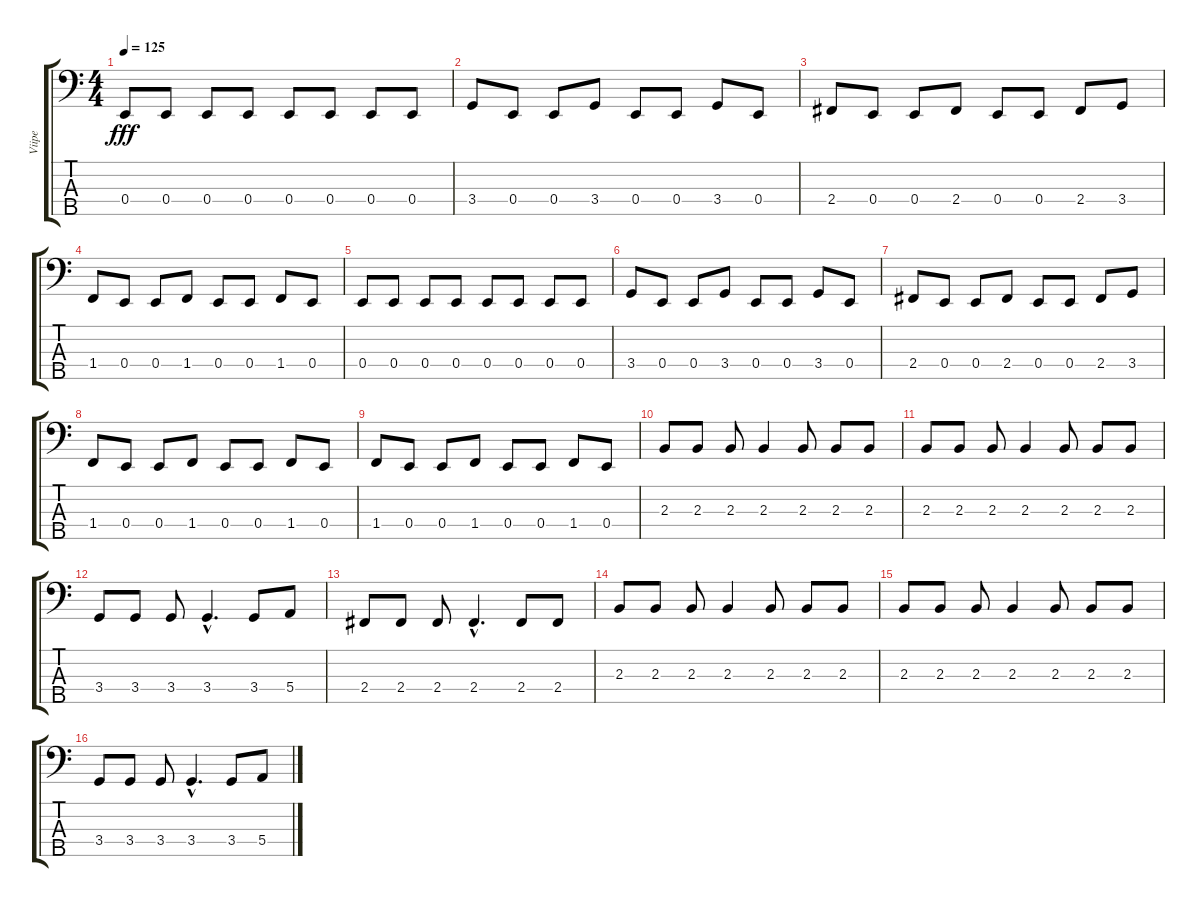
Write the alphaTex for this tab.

\track ("Viipe" "Viipe") {instrument electricbassfinger}
\staff {score tabs}
\tuning (G2 D2 A1 E1 B0) {hide}
\ts (4 4)
\tempo 125
\clef f4
\ks c
0.4.8{dy fff} 0.4.8 0.4.8 0.4.8 0.4.8 0.4.8 0.4.8 0.4.8 |
3.4.8 0.4.8 0.4.8 3.4.8 0.4.8 0.4.8 3.4.8 0.4.8 |
2.4.8 0.4.8 0.4.8 2.4.8 0.4.8 0.4.8 2.4.8 3.4.8 |
1.4.8 0.4.8 0.4.8 1.4.8 0.4.8 0.4.8 1.4.8 0.4.8 |
0.4.8 0.4.8 0.4.8 0.4.8 0.4.8 0.4.8 0.4.8 0.4.8 |
3.4.8 0.4.8 0.4.8 3.4.8 0.4.8 0.4.8 3.4.8 0.4.8 |
2.4.8 0.4.8 0.4.8 2.4.8 0.4.8 0.4.8 2.4.8 3.4.8 |
1.4.8 0.4.8 0.4.8 1.4.8 0.4.8 0.4.8 1.4.8 0.4.8 |
1.4.8 0.4.8 0.4.8 1.4.8 0.4.8 0.4.8 1.4.8 0.4.8 |
2.3.8 2.3.8 2.3.8 2.3.4 2.3.8 2.3.8 2.3.8 |
2.3.8 2.3.8 2.3.8 2.3.4 2.3.8 2.3.8 2.3.8 |
3.4.8 3.4.8 3.4.8 3.4{hac}.4{d} 3.4.8 5.4.8 |
2.4.8 2.4.8 2.4.8 2.4{hac}.4{d} 2.4.8 2.4.8 |
2.3.8 2.3.8 2.3.8 2.3.4 2.3.8 2.3.8 2.3.8 |
2.3.8 2.3.8 2.3.8 2.3.4 2.3.8 2.3.8 2.3.8 |
3.4.8 3.4.8 3.4.8 3.4{hac}.4{d} 3.4.8 5.4.8
